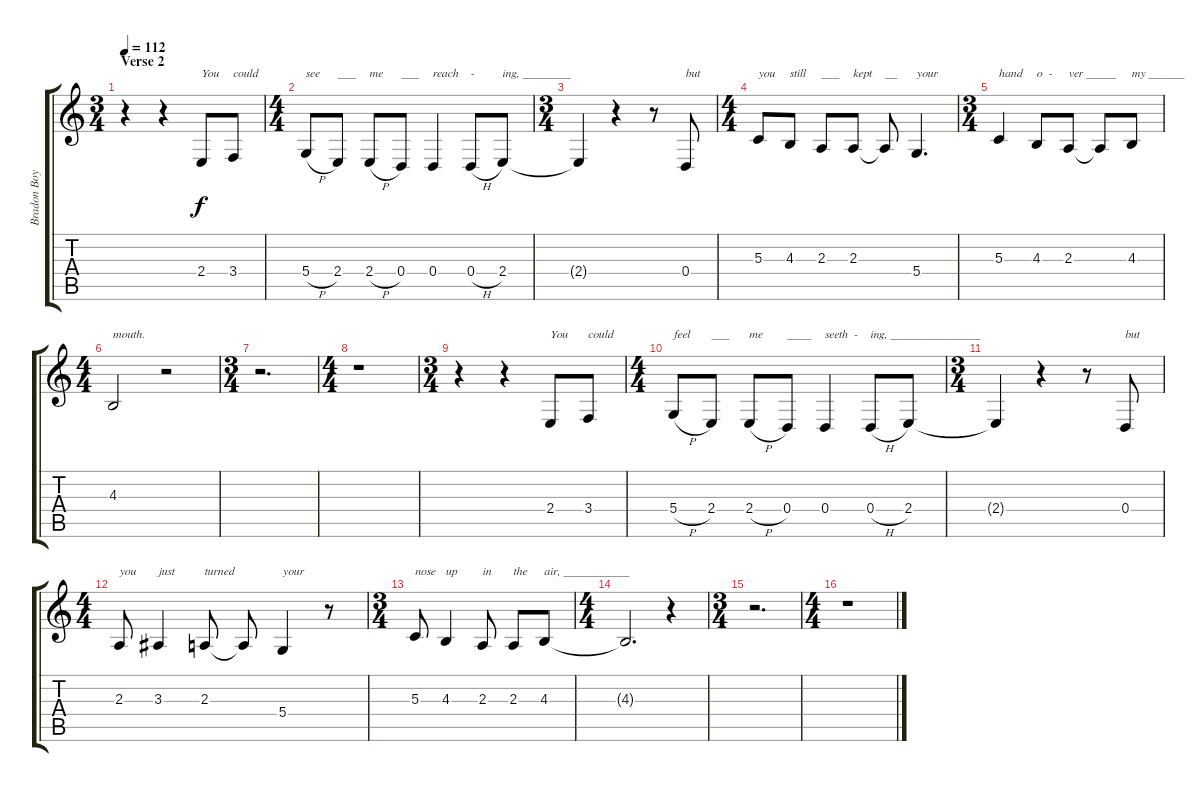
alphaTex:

\track ("Bradon Boyd (vocal)" "Bradon Boy") {instrument lead3calliope}
\staff {score tabs}
\tuning (E4 B3 G3 D3 A2 E2) {hide}
\ts (3 4)
\section ("" "Verse 2")
\tempo 112
\clef g2
\ks c
r.4{dy f} r.4 2.4.8{txt "You"} 3.4.8{txt "could"} |
\ts (4 4)
5.4{h}.8{txt "see"} 2.4.8{txt "___"} 2.4{h}.8{txt "me"} 0.4.8{txt "___"} 0.4.4{txt "reach"} 0.4{h}.8{txt "-"} 2.4.8{txt "ing, ________"} |
\ts (3 4)
2.4{t}.4 r.4 r.8 0.4.8{txt "but"} |
\ts (4 4)
5.3.8{txt "you"} 4.3.8{txt "still"} 2.3.8{txt "___"} 2.3.8{txt "kept"} 2.3{t}.8{txt "__"} 5.4.4{d txt "your"} |
\ts (3 4)
5.3.4{txt "hand"} 4.3.8{txt "o  -"} 2.3.8{txt "ver _____"} 2.3{t}.8 4.3.8{txt "my ______"} |
\ts (4 4)
4.3.2{txt "mouth."} r.2 |
\ts (3 4)
r.2{d} |
\ts (4 4)
r.1 |
\ts (3 4)
r.4 r.4 2.4.8{txt "You"} 3.4.8{txt "could"} |
\ts (4 4)
5.4{h}.8{txt "feel"} 2.4.8{txt "___"} 2.4{h}.8{txt "me"} 0.4.8{txt "____"} 0.4.4{txt "seeth  -"} 0.4{h}.8{txt "ing, _______________"} 2.4.8 |
\ts (3 4)
2.4{t}.4 r.4 r.8 0.4.8{txt "but"} |
\ts (4 4)
2.3.8{txt "you"} 3.3.4{txt "just"} 2.3.8{txt "turned"} 2.3{t}.8 5.4.4{txt "your"} r.8 |
\ts (3 4)
5.3.8{txt "nose"} 4.3.4{txt "up"} 2.3.8{txt "in"} 2.3.8{txt "the"} 4.3.8{txt "air, ___________"} |
\ts (4 4)
4.3{t}.2{d} r.4 |
\ts (3 4)
r.2{d} |
\ts (4 4)
r.1
